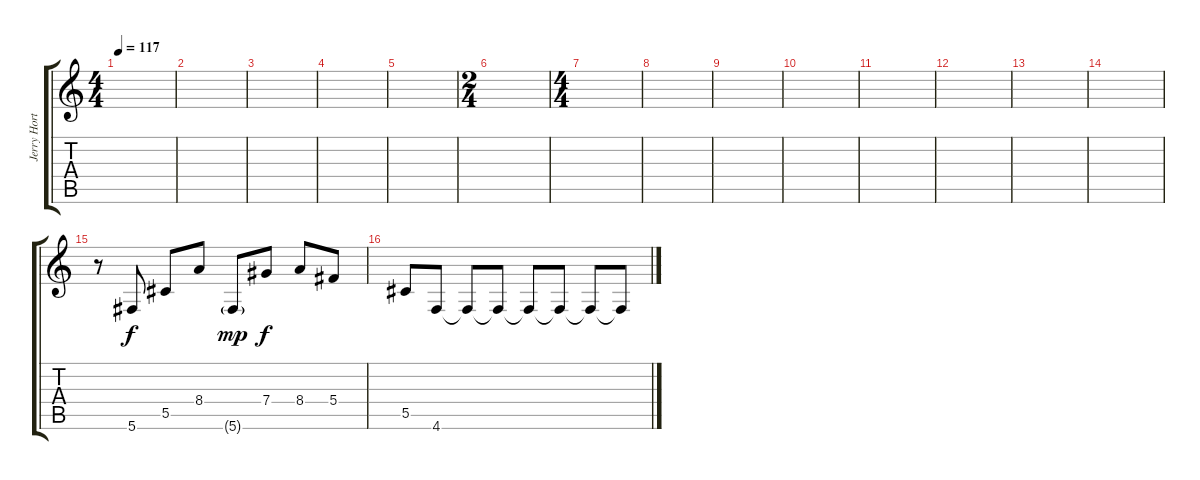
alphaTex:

\track ("Jerry Horton (Guitar Echo)" "Jerry Hort") {instrument distortionguitar}
\staff {score tabs}
\tuning (Eb4 Bb3 Gb3 Db3 Ab2 Db2) {hide}
\ts (4 4)
\tempo 117
\clef g2
\ks c
|
|
|
|
|
\ts (2 4)
|
\ts (4 4)
|
|
|
|
|
|
|
|
r.8 5.6.8 5.5.8 8.4.8 5.6{g}.8{dy mp} 7.4.8{dy f} 8.4.8 5.4.8 |
5.5.8 4.6.8 4.6{t}.8 4.6{t}.8 4.6{t}.8 4.6{t}.8 4.6{t}.8 4.6{t}.8
